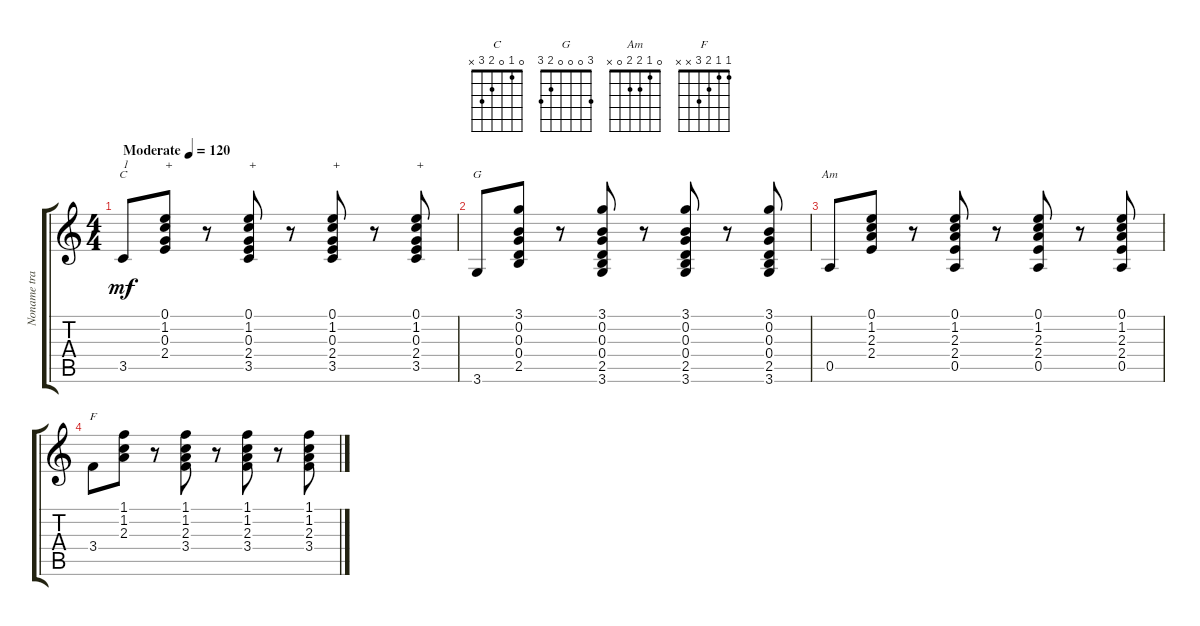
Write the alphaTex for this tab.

\track ("Noname track" "Noname tra") {instrument acousticguitarnylon}
\staff {score tabs}
\tuning (E4 B3 G3 D3 A2 E2) {hide}
\chord ("C" 0 1 0 2 3 x)
\chord ("G" 3 0 0 0 2 3)
\chord ("Am" 0 1 2 2 0 x)
\chord ("F" 1 1 2 3 x x)
\ts (4 4)
\tempo (120 "Moderate")
\clef g2
\ks c
3.5.8{ch "C" txt "1" dy mf instrument acousticguitarnylon} (0.1 1.2 0.3 2.4).8{txt "+"} r.8 (0.1 1.2 0.3 2.4 3.5).8{txt "+"} r.8 (0.1 1.2 0.3 2.4 3.5).8{txt "+"} r.8 (0.1 1.2 0.3 2.4 3.5).8{txt "+"} |
3.6.8{ch "G"} (3.1 0.2 0.3 0.4 2.5).8 r.8 (3.1 0.2 0.3 0.4 2.5 3.6).8 r.8 (3.1 0.2 0.3 0.4 2.5 3.6).8 r.8 (3.1 0.2 0.3 0.4 2.5 3.6).8 |
0.5.8{ch "Am"} (0.1 1.2 2.3 2.4).8 r.8 (0.1 1.2 2.3 2.4 0.5).8 r.8 (0.1 1.2 2.3 2.4 0.5).8 r.8 (0.1 1.2 2.3 2.4 0.5).8 |
3.4.8{ch "F"} (1.1 1.2 2.3).8 r.8 (1.1 1.2 2.3 3.4).8 r.8 (1.1 1.2 2.3 3.4).8 r.8 (1.1 1.2 2.3 3.4).8
